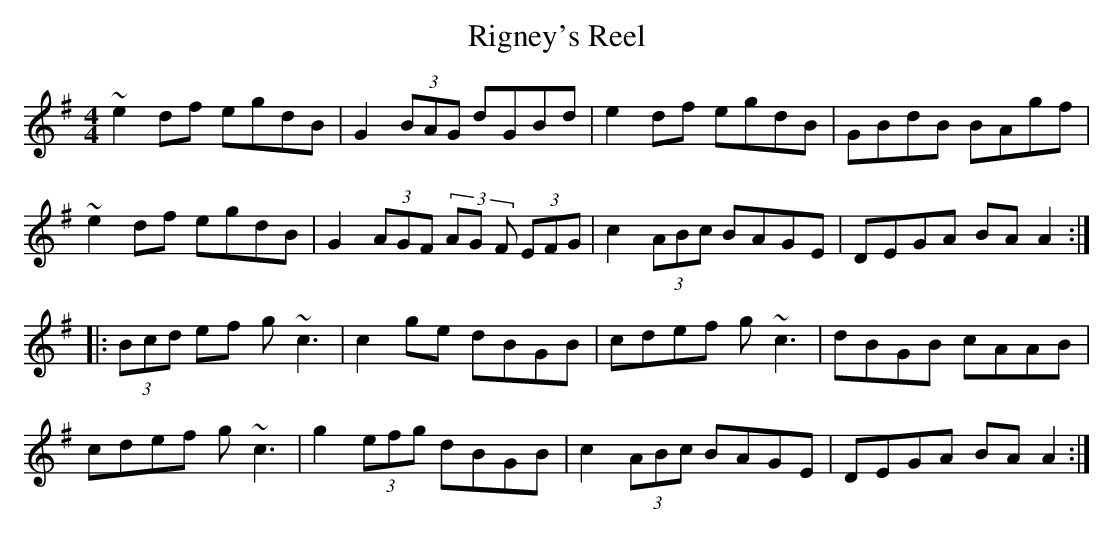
X:1
T:Rigney's Reel
M:4/4
L:1/8
K:Ador
~e2 df egdB|G2 (3BAG dGBd|e2 df egdB|GBdB BAgf|
~e2 df egdB|G2 (3AGF (3AG F (3EFG| c2 (3ABc BAGE|DEGA BA A2:|
|:(3Bcd ef g ~c3|c2 ge dBGB|cdef g ~c3|dBGB cAAB|
cdef g ~c3|g2 (3efg dBGB| c2 (3ABc BAGE|DEGA BA A2:|]
